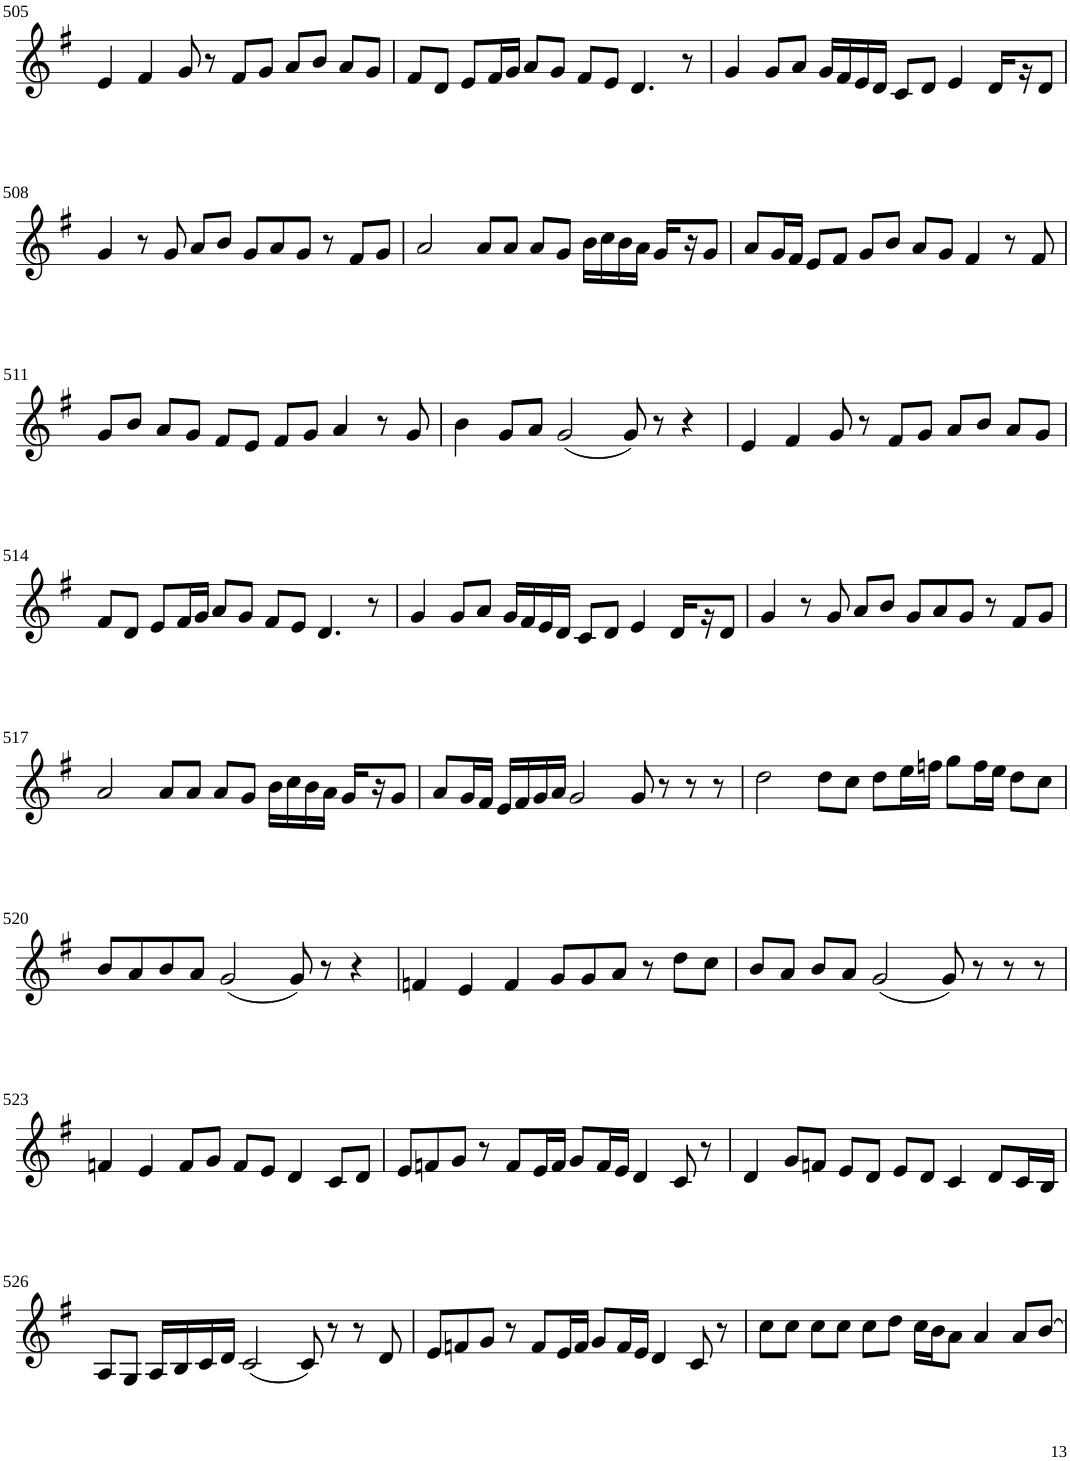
**kern
*part1
*staff1
*I"Violin
!!LO:PB:g=z
*clefG2
*k[f#]
*G:
*M6/4
=505
4e/
4f#/
8g/
8r
8f#/L
8g/J
8a/L
8b/J
8a/L
8g/J
=506
8f#/L
8d/J
8e/L
16f#/L
16g/JJ
8a/L
8g/J
8f#/L
8e/J
4.d/
8r
=507
4g/
8g/L
8a/J
16g/LL
16f#/
16e/
16d/JJ
8c/L
8d/J
4e/
16d/LL
16r
8d/J
!!LO:LB:g=z
=508
4g/
8r
8g/
8a/L
8b/J
8g/L
8a/
8g/J
8r
8f#/L
8g/J
=509
2a/
8a/L
8a/J
8a/L
8g/J
16b\LL
16cc\
16b\
16a\JJ
16g/LL
16r
8g/J
=510
8a/L
16g/L
16f#/JJ
8e/L
8f#/J
8g/L
8b/J
8a/L
8g/J
4f#/
8r
8f#/
!!LO:LB:g=z
=511
8g/L
8b/J
8a/L
8g/J
8f#/L
8e/J
8f#/L
8g/J
4a/
8r
8g/
=512
4b\
8g/L
8a/J
(2g/
8g/)
8r
4r
=513
4e/
4f#/
8g/
8r
8f#/L
8g/J
8a/L
8b/J
8a/L
8g/J
!!LO:LB:g=z
=514
8f#/L
8d/J
8e/L
16f#/L
16g/JJ
8a/L
8g/J
8f#/L
8e/J
4.d/
8r
=515
4g/
8g/L
8a/J
16g/LL
16f#/
16e/
16d/JJ
8c/L
8d/J
4e/
16d/LL
16r
8d/J
=516
4g/
8r
8g/
8a/L
8b/J
8g/L
8a/
8g/J
8r
8f#/L
8g/J
!!LO:LB:g=z
=517
2a/
8a/L
8a/J
8a/L
8g/J
16b\LL
16cc\
16b\
16a\JJ
16g/LL
16r
8g/J
=518
8a/L
16g/L
16f#/JJ
16e/LL
16f#/
16g/
16a/JJ
2g/
8g/
8r
8r
8r
=519
2dd\
8dd\L
8cc\J
8dd\L
16ee\L
16ffn\JJ
8gg\L
16ff\L
16ee\JJ
8dd\L
8cc\J
!!LO:LB:g=z
=520
8b/L
8a/
8b/
8a/J
(2g/
8g/)
8r
4r
=521
4fn/
4e/
4f/
8g/L
8g/
8a/J
8r
8dd\L
8cc\J
=522
8b/L
8a/J
8b/L
8a/J
(2g/
8g/)
8r
8r
8r
!!LO:LB:g=z
=523
4fn/
4e/
8f/L
8g/J
8f/L
8e/J
4d/
8c/L
8d/J
=524
8e/L
8fn/
8g/J
8r
8f/L
16e/L
16f/JJ
8g/L
16f/L
16e/JJ
4d/
8c/
8r
=525
4d/
8g/L
8fn/J
8e/L
8d/J
8e/L
8d/J
4c/
8d/L
16c/L
16B/JJ
!!LO:LB:g=z
=526
8A/L
8G/J
16A/LL
16B/
16c/
16d/JJ
(2c/
8c/)
8r
8r
8d/
=527
8e/L
8fn/
8g/J
8r
8f/L
16e/L
16f/JJ
8g/L
16f/L
16e/JJ
4d/
8c/
8r
=528
8cc\L
8cc\J
8cc\L
8cc\J
8cc\L
8dd\J
16cc\LL
16b\J
8a\J
4a/
8a/L
[8b/J
=
*-
